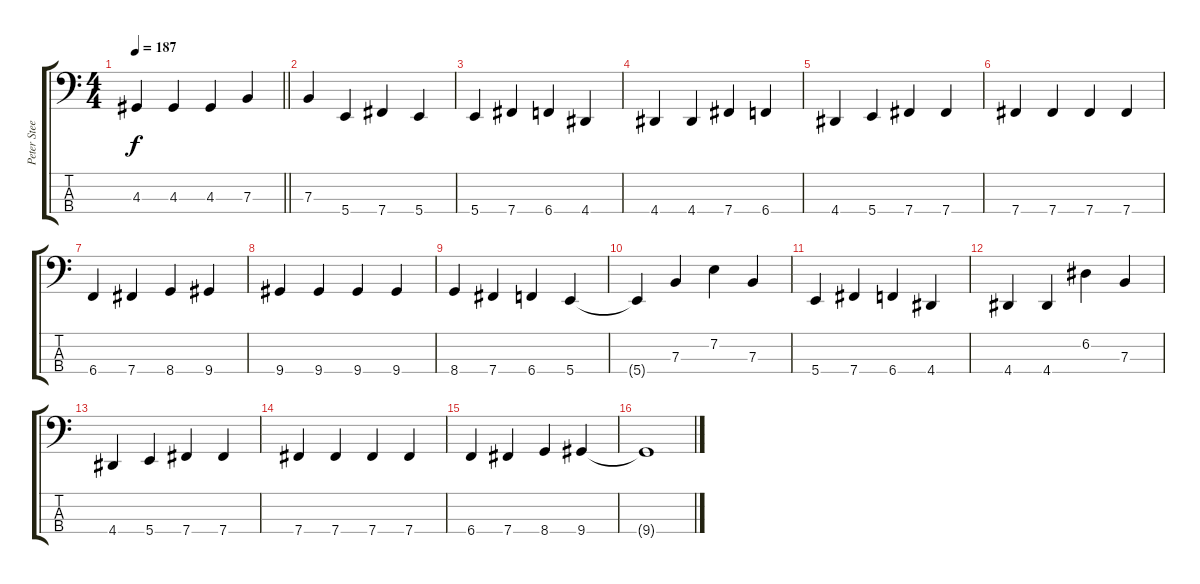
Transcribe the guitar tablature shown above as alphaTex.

\track ("Peter Steele" "Peter Stee") {instrument electricbasspick}
\staff {score tabs}
\tuning (D2 A1 E1 B0) {hide}
\ts (4 4)
\tempo 187
\clef f4
\barLineRight lightlight
\ks c
4.3.4{dy f} 4.3.4 4.3.4 7.3.4 |
\section ("" "")
7.3.4 5.4.4 7.4.4 5.4.4 |
5.4.4 7.4.4 6.4.4 4.4.4 |
4.4.4 4.4.4 7.4.4 6.4.4 |
4.4.4 5.4.4 7.4.4 7.4.4 |
7.4.4 7.4.4 7.4.4 7.4.4 |
6.4.4 7.4.4 8.4.4 9.4.4 |
9.4.4 9.4.4 9.4.4 9.4.4 |
8.4.4 7.4.4 6.4.4 5.4.4 |
5.4{t}.4 7.3.4 7.2.4 7.3.4 |
5.4.4 7.4.4 6.4.4 4.4.4 |
4.4.4 4.4.4 6.2.4 7.3.4 |
4.4.4 5.4.4 7.4.4 7.4.4 |
7.4.4 7.4.4 7.4.4 7.4.4 |
6.4.4 7.4.4 8.4.4 9.4.4 |
9.4{t}.1
